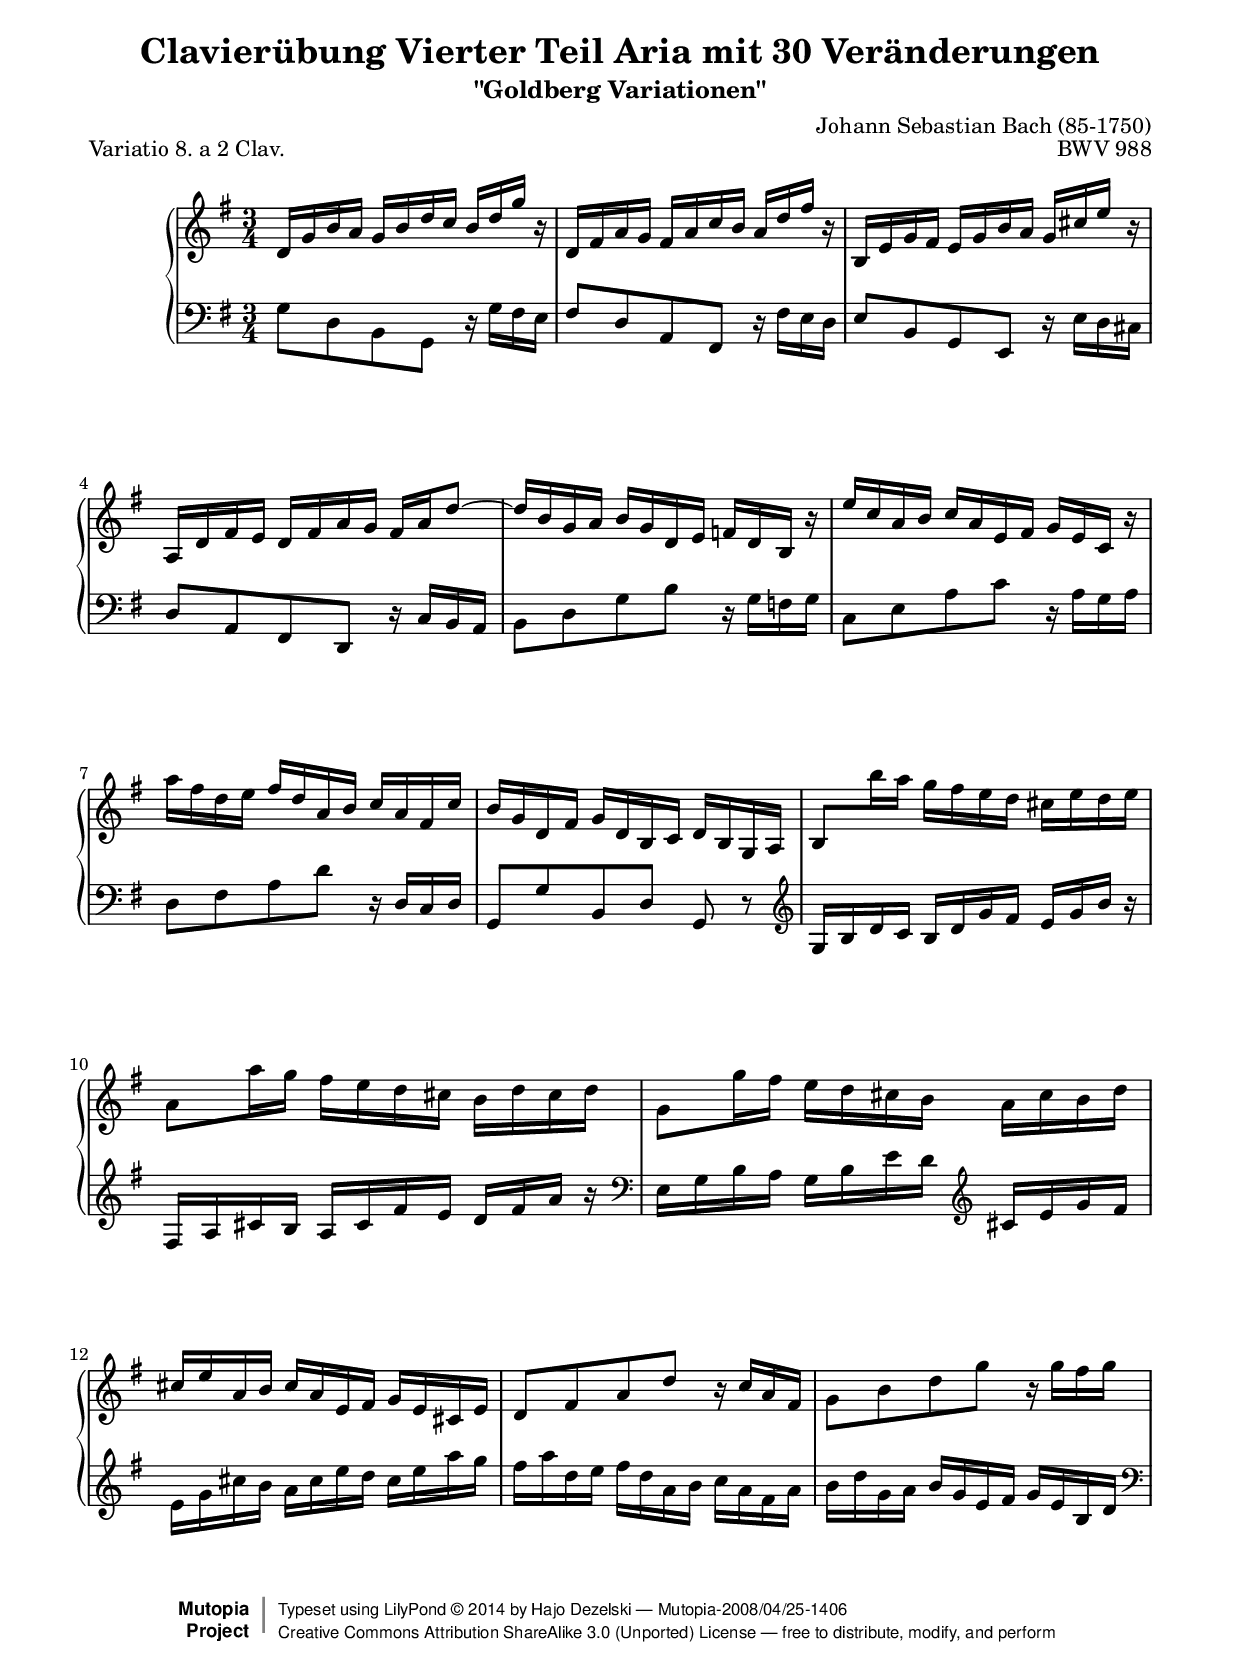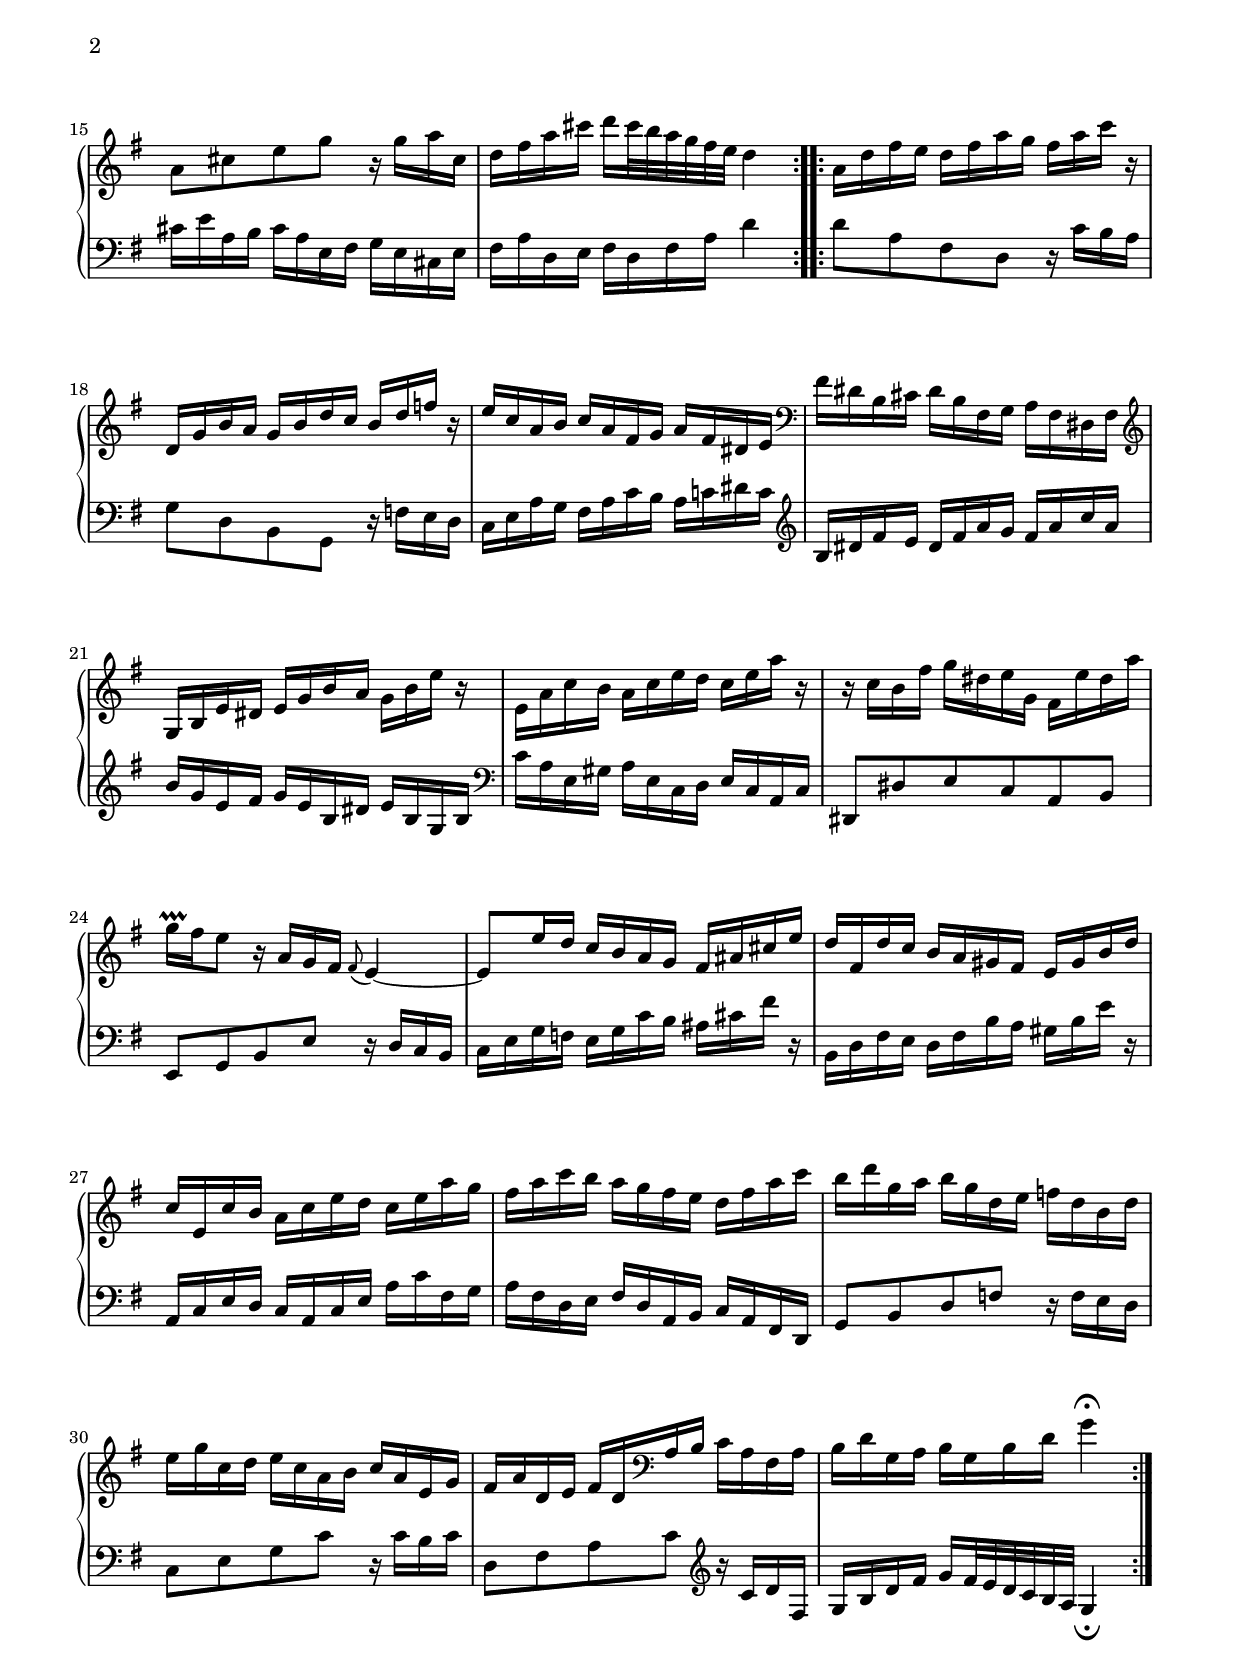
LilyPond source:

\version "2.18.0"

%#(set-default-paper-size "letter")

\paper {
    top-margin = 8\mm
    top-markup-spacing.basic-distance = #6
    markup-system-spacing.basic-distance = #5
    top-system-spacing.basic-distance = #12
    last-bottom-spacing.basic-distance = #12
    line-width = 18.0\cm
    ragged-bottom = ##f
    ragged-last-bottom = ##f
}

#(set-global-staff-size 19)

\header {
        title = "Clavierübung Vierter Teil Aria mit 30 Veränderungen"
        subtitle = "\"Goldberg Variationen\""
        piece = "Variatio 8. a 2 Clav."
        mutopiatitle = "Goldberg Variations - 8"
        composer = "Johann Sebastian Bach (85-1750)"
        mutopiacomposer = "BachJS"
        opus = "BWV 988"
        date = "1741"
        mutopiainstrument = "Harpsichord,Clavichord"
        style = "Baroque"
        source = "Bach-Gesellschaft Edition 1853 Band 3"
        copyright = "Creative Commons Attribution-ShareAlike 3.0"
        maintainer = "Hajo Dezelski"
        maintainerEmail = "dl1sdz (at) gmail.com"
	
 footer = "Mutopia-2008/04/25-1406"
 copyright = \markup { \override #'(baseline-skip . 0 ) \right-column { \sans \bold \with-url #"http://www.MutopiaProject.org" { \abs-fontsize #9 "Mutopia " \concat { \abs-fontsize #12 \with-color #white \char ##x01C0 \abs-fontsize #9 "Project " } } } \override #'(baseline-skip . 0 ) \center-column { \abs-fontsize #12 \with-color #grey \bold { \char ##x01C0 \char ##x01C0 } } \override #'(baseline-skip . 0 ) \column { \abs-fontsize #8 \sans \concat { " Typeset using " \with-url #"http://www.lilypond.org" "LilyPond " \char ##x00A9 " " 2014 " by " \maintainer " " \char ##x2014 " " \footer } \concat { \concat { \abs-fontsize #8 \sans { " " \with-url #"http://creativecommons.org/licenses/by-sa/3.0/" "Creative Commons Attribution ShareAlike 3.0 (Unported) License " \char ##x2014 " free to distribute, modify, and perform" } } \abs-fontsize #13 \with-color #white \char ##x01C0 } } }
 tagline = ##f
}

%-------------------definitions
padFerm = \override Voice.Script.padding = #1
adjBeamOne = \once \override Beam.positions = #'( 1.4 . 0.2 )
adjBeamTwo = \once \override Beam.positions = #'( 0.2 . 0.2 )

soprano= \relative d' {
    \repeat volta 2 { %begin repeated section
    \stemUp
    d16 [ g b a ] g [ b d c ] b [ d g ] r | % 1
    d,16 [ fis a g ] fis [ a c b ] a [ d fis ] r | % 2
    b,,16 [ e g fis ] e [ g b a ] g [ cis e ] r | % 3
    a,,16 [ d fis e ] d [ fis a g ] fis [ a d8^~ ] | % 4
    d16 [ b g a ] b [ g d e ] f [ d b ] r | % 5
    e'16 [ c a b ] c [ a e fis ] g [ e c ] r | % 6
    \stemNeutral
    a''16 [ fis d e ] fis^[ d a b ] c^[ a fis c' ] | % 7
    b16 [ g d fis ] g [ d b c ] \adjBeamOne d [ b g a ] | % 8
    \adjBeamTwo \stemUp b8 [ \stemDown b''16 a ] \stemNeutral g [ fis e d ] cis [ e d e ] | % 9
    a,8 [ a'16 g ] fis [ e d cis ] b [ d cis d ] | % 10
    g,8 [ g'16 fis ] e [ d cis b ] a [ cis b d ] | % 11
    cis16^[ e a, b ] cis [ a e fis ] g [ e cis e ] | % 12
    d8 [ fis a d ] r16 c16 [ a fis ] | % 13
    g8 [ b d g ] r16 g16 [ fis g ] | % 14
    a,8 [ cis e g ] r16 g16 [ a cis, ] | % 15 
    d16 [ fis a cis ] d [ cis32 b32 a32 g32 fis32 e32 ] d4  | % 16
    } %end of repeated section
  
    \repeat volta 2 { %begin repeated section
     a16 [ d fis e ] d [ fis a g ] fis [ a c ] r | % 17
    d,,16 [ g b a ] g^[ b d c ] b^[ d f ] r | % 18
    e16^[ c a b ] c [ a fis g ] a [ fis dis e ] \clef "bass" | % 19
    fis16 [ dis b cis ] dis [ b fis g ] a [ fis dis fis ] \clef "treble" | % 20
    g16 [ b e dis ] e [ g b a ] g [ b e ] r16 | % 21
    e,16_[ a c b ] a [ c e d ] c [ e a ] r16 | % 22
    r16 c,16 [ b fis' ] g [ dis e g, ] fis [ e' dis a' ] | % 23
    g16 \prallprall [ fis e8 ] r16 a,16 [ g fis ] \grace fis8( e4) ~ | % 24
    e8 [ e'16 d ] c [ b a g ] fis^[ ais cis e ] | % 25
    d16 [ fis, d' c ] b [ a gis fis ] e [ gis b d ] | % 26
    c16 [ e, c' b ] a [ c e d ] c [ e a g ] | % 27
    fis16 [ a c b ] a [ g fis e ] d [ fis a c ] | % 28
    b16 [ d g, a ] b [ g d e ] f [ d b d ] | % 29
    e16 [ g c, d ] e [ c a b ] c [ a e g ] | % 30
    fis16 [ a d, e ] fis^[ d \clef "bass" a b ] c [ a fis a ] | % 31
    b16 [ d g, a ] b [ g b d ] \padFerm g4^\fermata | % 32


    } %end repeated section
}



%%
%% Bass Clef
%% 

bass = \relative g {
	\repeat volta 2 { %begin repeated section
    g8_[ d b g ] r16 g'16 [ fis e ] | % 2
    fis8 [ d a fis ] r16 fis'16 [ e d ]  | % 3
    e8 [ b g e ] r16 e'16 [ d cis ] | % 4
    d8 [ a fis d ] r16 c'16 [ b a ] | % 5
    b8 [ d g b ] r16 g16 [ f g ] | % 6
    c,8 [ e a c ] r16 a16 [ g a ] | % 7
    d,8 [ fis a d ] r16 d,16 [ c d ] | % 8
    g,8 [ g' b, d ] g, r8 \clef "treble" | % 8
    g'16 [ b d c ] b [d g fis ] e [g b ] r16 | % 9
    fis,16 [a cis b ] a [ cis fis e] d [ fis a ]  r16 \clef "bass" | % 10
    e,16 [ g b a ] g [ b e d ] \clef "treble" cis [ e g fis ]  | % 11
    e16_[ g cis b ] a [ cis e d ] cis [ e a g] | % 12
    fis16 [ a d, e ] fis [d a b ] c_[ a fis a ] | % 13
    b16_[ d  g, a ] b [ g e fis ] g [ e b d] \clef "bass" | % 14
    cis16 [ e a, b ] cis [a e fis ] g [ e cis e ] | % 15
    fis16 [a d, e ] fis [ d fis a ] d4 | % 16
    
    } %end of repeated section
  
    \repeat volta 2 { %begin repeated section
    d8 [ a fis d ] r16 c'16 [ b a ] | % 17
    g8_[ d b g ] r16 f'16 [ e d ] | % 18
    c16 [ e a g ] fis [ a c b ] a [ c! dis c ] \clef "treble"  | % 19
    b16 [ dis fis e ] dis [ fis a g ] fis [ a c a ] | % 20
    b16 [ g e fis ] g [ e b dis ]e [ b g b ]  \clef "bass" | % 21
    c16 [ a e gis ] a [ e c d ] e [ c a c ] | % 22
    dis,8 [ dis' e c a b ] | % 23
    e,8 [ g b e ] r16 d16 [ c b ] | % 24
    c16 [ e g f ] e [ g c b ] ais [ cis fis ] r16 | % 25
    b,,16 [ d fis e ] d [ fis b a ] gis [ b e ] r16 | % 26
    a,,16 [ c e d ] c [ a c e ] a [ c fis, g ] | % 27
    a16 [ fis d e ] fis [ d a b ] c [ a fis d ] | % 28
    g8 [ b d f ] r16 f16 [ e d ] | % 29
    c8 [ e g c ] r16 c16 [ b c ] | % 30
    d,8 [ fis a c ] \clef "treble" r16 c16 [ d fis, ] | % 31
    g16 [ b d fis ] g [ fis32 e32 d32 c32 b32 a32 ] \padFerm g4_\fermata | % 32
    } %end repeated section
}



%% Merge score - Piano staff

\score {
    \context PianoStaff <<
        \set PianoStaff.midiInstrument = "harpsichord"
        \new Staff = "upper" { \clef treble \key g \major \time 3/4 \soprano  }
        \new Staff = "lower"  { \clef bass \key g \major \time 3/4 \bass }
    >>
    \layout{  }
    \midi { \tempo 4 = 95 }

}
